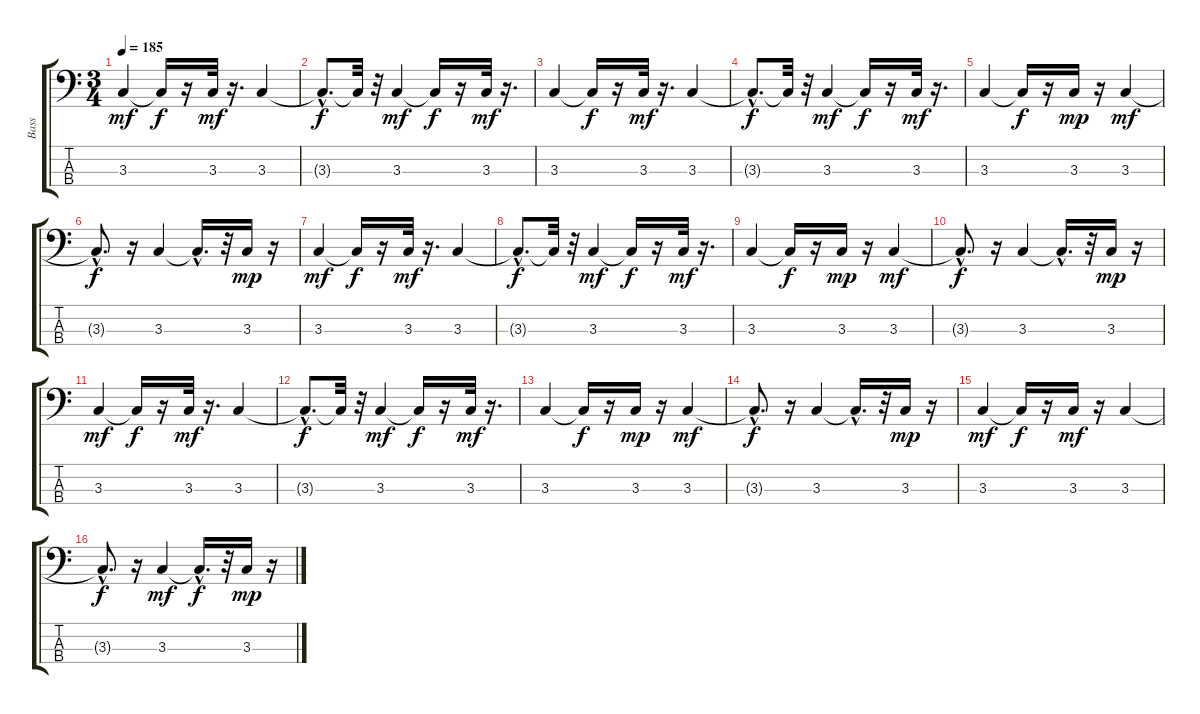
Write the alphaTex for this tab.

\track ("Bass   " "Bass   ") {instrument slapbass1}
\staff {score tabs}
\tuning (G2 D2 A1 E1) {hide}
\ts (3 4)
\tempo 185
\clef f4
\ks c
3.3.4{dy mf} 3.3{t}.16{dy f} r.16 3.3.32{dy mf} r.16{d} 3.3.4 |
3.3{hac t}.8{d dy f} 3.3{t}.32 r.32 3.3.4{dy mf} 3.3{t}.16{dy f} r.16 3.3.32{dy mf} r.16{d} |
3.3.4 3.3{t}.16{dy f} r.16 3.3.32{dy mf} r.16{d} 3.3.4 |
3.3{hac t}.8{d dy f} 3.3{t}.32 r.32 3.3.4{dy mf} 3.3{t}.16{dy f} r.16 3.3.32{dy mf} r.16{d} |
3.3.4 3.3{t}.16{dy f} r.16 3.3.16{dy mp} r.16 3.3.4{dy mf} |
3.3{hac t}.8{d dy f} r.16 3.3.4 3.3{hac t}.16{d} r.32 3.3.16{dy mp} r.16 |
3.3.4{dy mf} 3.3{t}.16{dy f} r.16 3.3.32{dy mf} r.16{d} 3.3.4 |
3.3{hac t}.8{d dy f} 3.3{t}.32 r.32 3.3.4{dy mf} 3.3{t}.16{dy f} r.16 3.3.32{dy mf} r.16{d} |
3.3.4 3.3{t}.16{dy f} r.16 3.3.16{dy mp} r.16 3.3.4{dy mf} |
3.3{hac t}.8{d dy f} r.16 3.3.4 3.3{hac t}.16{d} r.32 3.3.16{dy mp} r.16 |
3.3.4{dy mf} 3.3{t}.16{dy f} r.16 3.3.32{dy mf} r.16{d} 3.3.4 |
3.3{hac t}.8{d dy f} 3.3{t}.32 r.32 3.3.4{dy mf} 3.3{t}.16{dy f} r.16 3.3.32{dy mf} r.16{d} |
3.3.4 3.3{t}.16{dy f} r.16 3.3.16{dy mp} r.16 3.3.4{dy mf} |
3.3{hac t}.8{d dy f} r.16 3.3.4 3.3{hac t}.16{d} r.32 3.3.16{dy mp} r.16 |
3.3.4{dy mf} 3.3{t}.16{dy f} r.16 3.3.16{dy mf} r.16 3.3.4 |
3.3{hac t}.8{d dy f} r.16 3.3.4{dy mf} 3.3{hac t}.16{d dy f} r.32 3.3.16{dy mp} r.16
